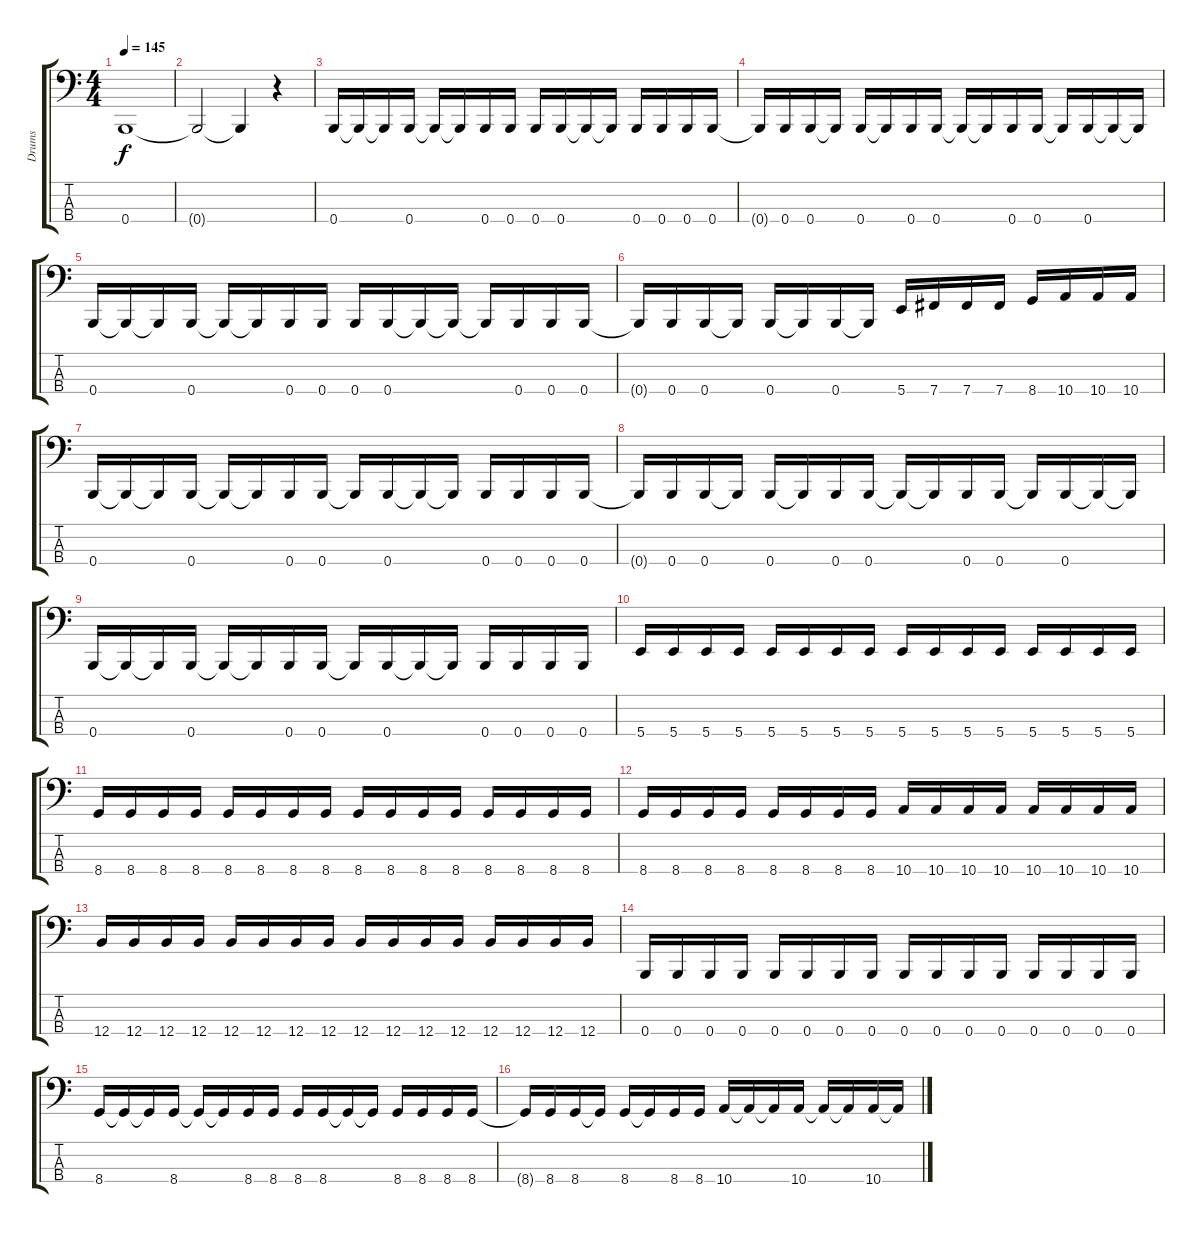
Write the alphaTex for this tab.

\track ("Drums" "Drums") {instrument electricbasspick}
\staff {score tabs}
\tuning (E2 B1 Gb1 B0) {hide}
\ts (4 4)
\tempo 145
\clef f4
\ks c
0.4.1{dy f} |
0.4{t}.2 0.4{t}.4 r.4 |
0.4.16 0.4{t}.16 0.4{t}.16 0.4.16 0.4{t}.16 0.4{t}.16 0.4.16 0.4.16 0.4.16 0.4.16 0.4{t}.16 0.4{t}.16 0.4.16 0.4.16 0.4.16 0.4.16 |
0.4{t}.16 0.4.16 0.4.16 0.4{t}.16 0.4.16 0.4{t}.16 0.4.16 0.4.16 0.4{t}.16 0.4{t}.16 0.4.16 0.4.16 0.4{t}.16 0.4.16 0.4{t}.16 0.4{t}.16 |
0.4.16 0.4{t}.16 0.4{t}.16 0.4.16 0.4{t}.16 0.4{t}.16 0.4.16 0.4.16 0.4.16 0.4.16 0.4{t}.16 0.4{t}.16 0.4{t}.16 0.4.16 0.4.16 0.4.16 |
0.4{t}.16 0.4.16 0.4.16 0.4{t}.16 0.4.16 0.4{t}.16 0.4.16 0.4{t}.16 5.4.16 7.4.16 7.4.16 7.4.16 8.4.16 10.4.16 10.4.16 10.4.16 |
0.4.16 0.4{t}.16 0.4{t}.16 0.4.16 0.4{t}.16 0.4{t}.16 0.4.16 0.4.16 0.4{t}.16 0.4.16 0.4{t}.16 0.4{t}.16 0.4.16 0.4.16 0.4.16 0.4.16 |
0.4{t}.16 0.4.16 0.4.16 0.4{t}.16 0.4.16 0.4{t}.16 0.4.16 0.4.16 0.4{t}.16 0.4{t}.16 0.4.16 0.4.16 0.4{t}.16 0.4.16 0.4{t}.16 0.4{t}.16 |
0.4.16 0.4{t}.16 0.4{t}.16 0.4.16 0.4{t}.16 0.4{t}.16 0.4.16 0.4.16 0.4{t}.16 0.4.16 0.4{t}.16 0.4{t}.16 0.4.16 0.4.16 0.4.16 0.4.16 |
5.4.16 5.4.16 5.4.16 5.4.16 5.4.16 5.4.16 5.4.16 5.4.16 5.4.16 5.4.16 5.4.16 5.4.16 5.4.16 5.4.16 5.4.16 5.4.16 |
8.4.16 8.4.16 8.4.16 8.4.16 8.4.16 8.4.16 8.4.16 8.4.16 8.4.16 8.4.16 8.4.16 8.4.16 8.4.16 8.4.16 8.4.16 8.4.16 |
8.4.16 8.4.16 8.4.16 8.4.16 8.4.16 8.4.16 8.4.16 8.4.16 10.4.16 10.4.16 10.4.16 10.4.16 10.4.16 10.4.16 10.4.16 10.4.16 |
12.4.16 12.4.16 12.4.16 12.4.16 12.4.16 12.4.16 12.4.16 12.4.16 12.4.16 12.4.16 12.4.16 12.4.16 12.4.16 12.4.16 12.4.16 12.4.16 |
0.4.16 0.4.16 0.4.16 0.4.16 0.4.16 0.4.16 0.4.16 0.4.16 0.4.16 0.4.16 0.4.16 0.4.16 0.4.16 0.4.16 0.4.16 0.4.16 |
8.4.16 8.4{t}.16 8.4{t}.16 8.4.16 8.4{t}.16 8.4{t}.16 8.4.16 8.4.16 8.4.16 8.4.16 8.4{t}.16 8.4{t}.16 8.4.16 8.4.16 8.4.16 8.4.16 |
8.4{t}.16 8.4.16 8.4.16 8.4{t}.16 8.4.16 8.4{t}.16 8.4.16 8.4.16 10.4.16 10.4{t}.16 10.4{t}.16 10.4.16 10.4{t}.16 10.4{t}.16 10.4.16 10.4{t}.16
